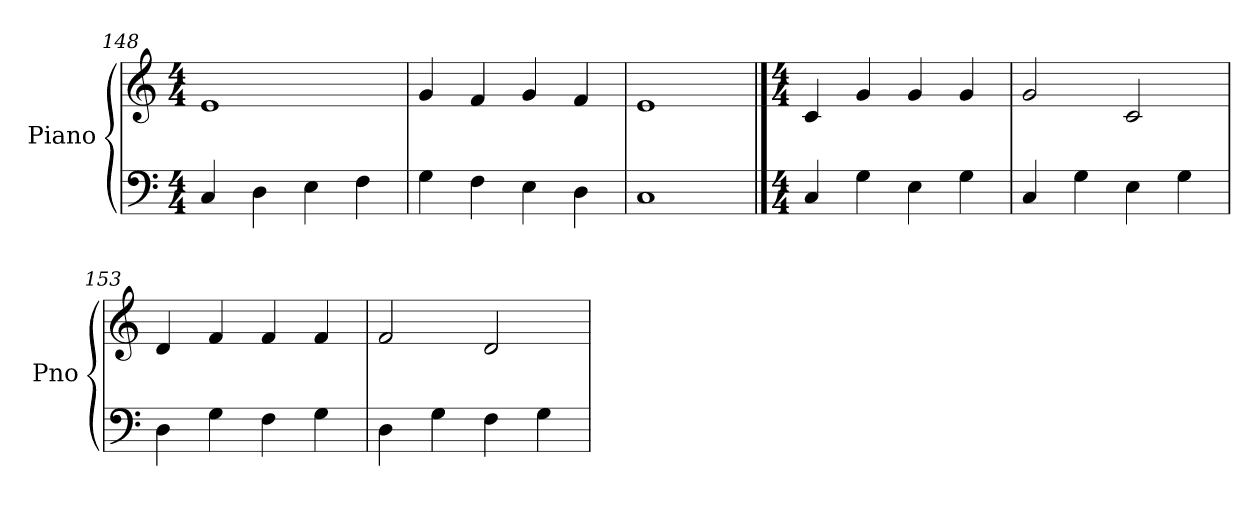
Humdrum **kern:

**kern	**kern
*part1	*part1
*staff2	*staff1
*I"Piano	*
*I'Pno	*
*clefF4	*clefG2
*k[]	*k[]
*M4/4	*M4/4
=148	=148
4C/	1e
4D\	.
4E\	.
4F\	.
=149	=149
4G\	4g/
4F\	4f/
4E\	4g/
4D\	4f/
=150	=150
1C	1e
!!LO:LB:g=z
==151	==151
*M4/4	*M4/4
4C/	4c/
4G\	4g/
4E\	4g/
4G\	4g/
=152	=152
4C/	2g/
4G\	.
4E\	2c/
4G\	.
=153	=153
4D\	4d/
4G\	4f/
4F\	4f/
4G\	4f/
=154	=154
4D\	2f/
4G\	.
4F\	2d/
4G\	.
=	=
*-	*-
